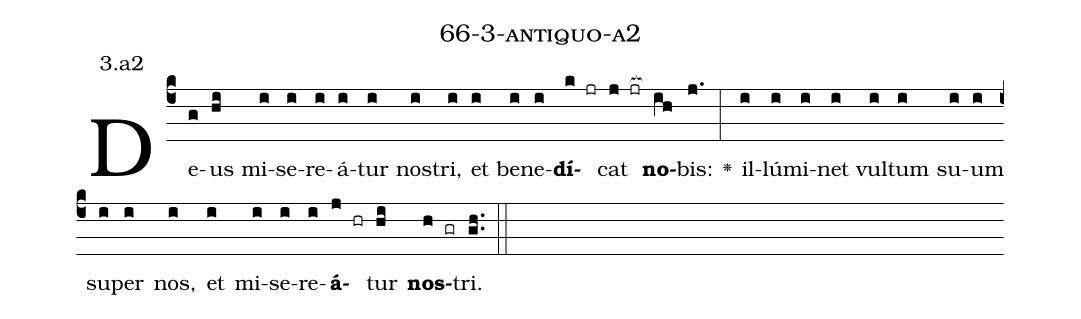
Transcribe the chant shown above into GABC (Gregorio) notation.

name: 66-3-antiquo-a2;
annotation: 3.a2;
%%
(c4)De(g)us(hi) mi(i)se(i)re(i)á(i)tur(i) nos(i)tri,(i) et(i) be(i)ne(i)<b>dí</b>(k jr)cat(j jr[ocb:1{]) <b>no</b>(ih[ocb:0}])bis:(j.) <v>\greheightstar</v>(:) il(i)lú(i)mi(i)net(i) vul(i)tum(i) su(i)um(i) su(i)per(i) nos,(i) et(i) mi(i)se(i)re(i)<b>á</b>(j hr)tur(hi) <b>nos</b>(h gr)tri.(gh..) (::)


%E(i) u(i) o(j) u(hi) a(h) e.(gh..) (::)
